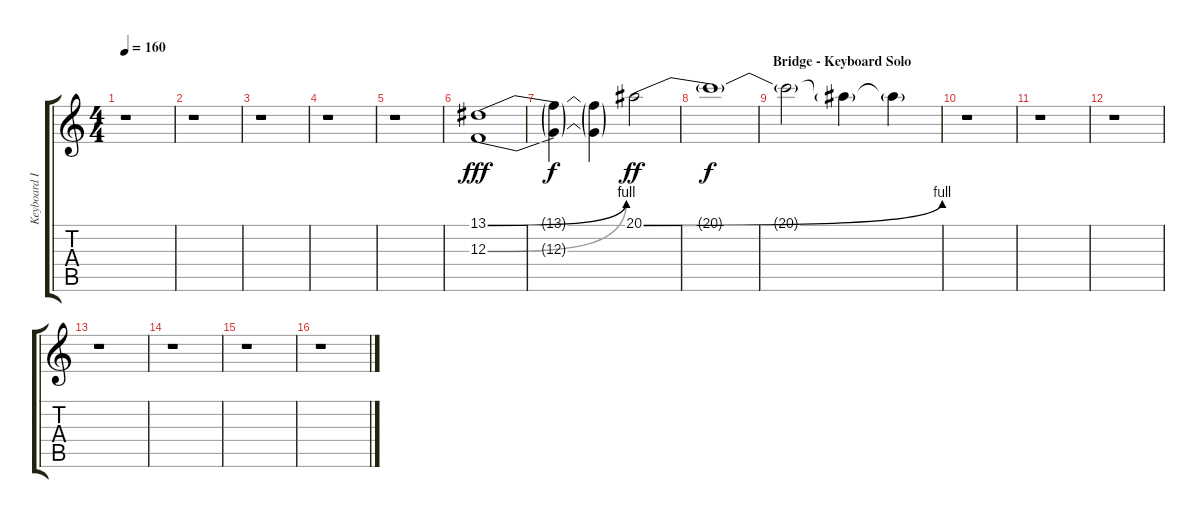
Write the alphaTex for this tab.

\track ("Keyboard Interludes" "Keyboard I") {instrument seashore}
\staff {score tabs}
\tuning (D4 A3 F3 C3 G2 D2) {hide}
\ts (4 4)
\tempo 160
\clef g2
\ks c
r.1{dy f} |
r.1 |
r.1 |
r.1 |
r.1{volume 16} |
(13.1{be (bend 0 0 60 4)} 12.3{be (bend 0 0 60 4)}).1{dy fff} |
(13.1{t} 12.3{t}).4{dy f} (13.1{t} 12.3{t}).4 20.1{be (bend 0 0 60 4)}.2{dy ff} |
20.1{t}.1{dy f} |
\section ("" "Bridge - Keyboard Solo")
20.1{t}.2 20.1{t}.4 20.1{t}.4 |
r.1 |
r.1 |
r.1 |
r.1 |
r.1 |
r.1 |
r.1
